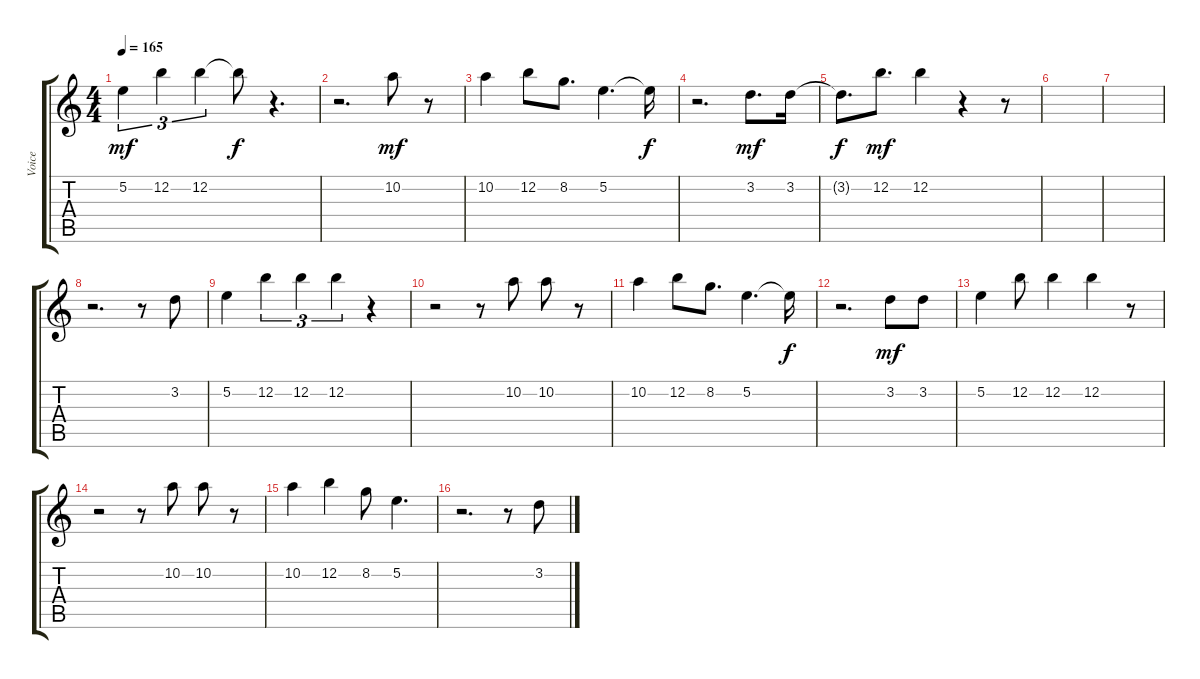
\track ("Voice" "Voice") {instrument electricguitarjazz}
\staff {score tabs}
\tuning (E4 B3 G3 D3 A2 E2) {hide}
\ts (4 4)
\tempo 165
\clef g2
\ks c
5.2.4{tu (3 2) dy mf} 12.2.4{tu (3 2)} 12.2.4{tu (3 2)} 12.2{t}.8{dy f} r.4{d} |
r.2{d} 10.2.8{dy mf} r.8 |
10.2.4 12.2.8 8.2.8{d} 5.2.4{d} 5.2{t}.16{dy f} |
r.2{d} 3.2.8{d dy mf} 3.2.16 |
3.2{t}.8{d dy f} 12.2.8{d dy mf} 12.2.4 r.4 r.8 |
|
|
r.2{d} r.8 3.2.8 |
5.2.4 12.2.4{tu (3 2)} 12.2.4{tu (3 2)} 12.2.4{tu (3 2)} r.4 |
r.2 r.8 10.2.8 10.2.8 r.8 |
10.2.4 12.2.8 8.2.8{d} 5.2.4{d} 5.2{t}.16{dy f} |
r.2{d} 3.2.8{dy mf} 3.2.8 |
5.2.4 12.2.8 12.2.4 12.2.4 r.8 |
r.2 r.8 10.2.8 10.2.8 r.8 |
10.2.4 12.2.4 8.2.8 5.2.4{d} |
r.2{d} r.8 3.2.8
